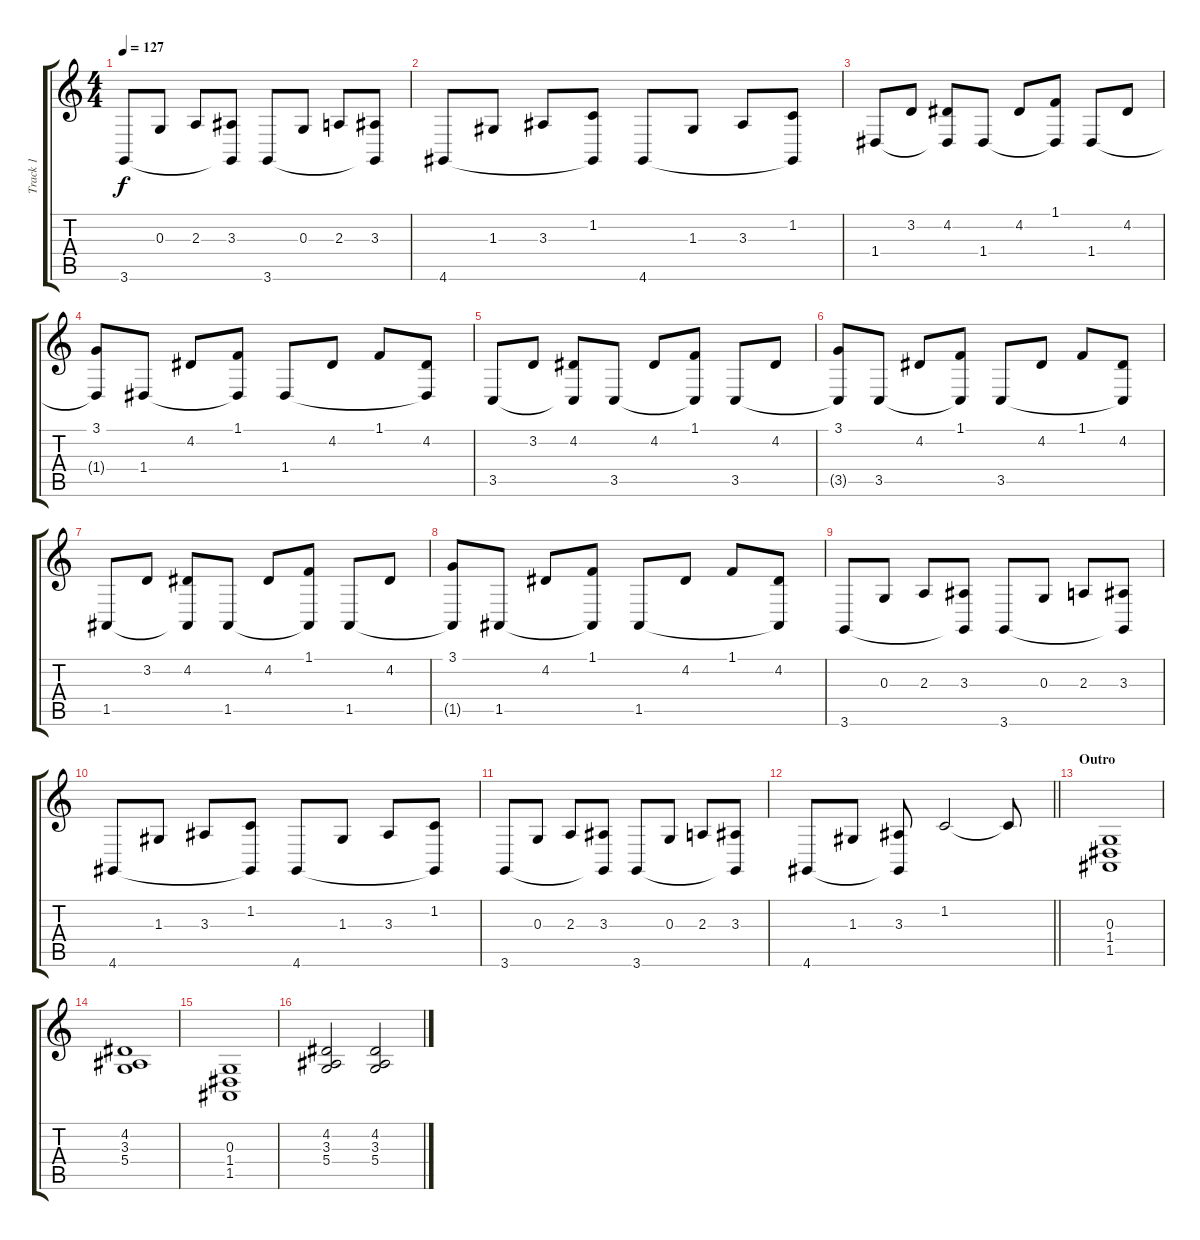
\track ("Track 1" "Track 1") {instrument brightacousticpiano}
\staff {score tabs}
\tuning (E4 B3 G3 D3 A2 E2) {hide}
\ts (4 4)
\tempo 127
\clef g2
\ks c
3.6.8{dy f} 0.3.8 2.3.8 (3.3 3.6{t}).8 3.6.8 0.3.8 2.3.8 (3.3 3.6{t}).8 |
4.6.8 1.3.8 3.3.8 (1.2 4.6{t}).8 4.6.8 1.3.8 3.3.8 (1.2 4.6{t}).8 |
1.4.8 3.2.8 (4.2 1.4{t}).8 1.4.8 4.2.8 (1.1 1.4{t}).8 1.4.8 4.2.8 |
(3.1 1.4{t}).8 1.4.8 4.2.8 (1.1 1.4{t}).8 1.4.8 4.2.8 1.1.8 (4.2 1.4{t}).8 |
3.5.8 3.2.8 (4.2 3.5{t}).8 3.5.8 4.2.8 (1.1 3.5{t}).8 3.5.8 4.2.8 |
(3.1 3.5{t}).8 3.5.8 4.2.8 (1.1 3.5{t}).8 3.5.8 4.2.8 1.1.8 (4.2 3.5{t}).8 |
1.5.8 3.2.8 (4.2 1.5{t}).8 1.5.8 4.2.8 (1.1 1.5{t}).8 1.5.8 4.2.8 |
(3.1 1.5{t}).8 1.5.8 4.2.8 (1.1 1.5{t}).8 1.5.8 4.2.8 1.1.8 (4.2 1.5{t}).8 |
3.6.8 0.3.8 2.3.8 (3.3 3.6{t}).8 3.6.8 0.3.8 2.3.8 (3.3 3.6{t}).8 |
4.6.8 1.3.8 3.3.8 (1.2 4.6{t}).8 4.6.8 1.3.8 3.3.8 (1.2 4.6{t}).8 |
3.6.8 0.3.8 2.3.8 (3.3 3.6{t}).8 3.6.8 0.3.8 2.3.8 (3.3 3.6{t}).8 |
\barLineRight lightlight
4.6.8 1.3.8 (3.3 4.6{t}).8 1.2.2 1.2{t}.8 |
\section ("" "Outro")
(0.3 1.4 1.5).1 |
(4.2 3.3 5.4).1 |
(0.3 1.4 1.5).1 |
(4.2 3.3 5.4).2 (4.2 3.3 5.4).2
